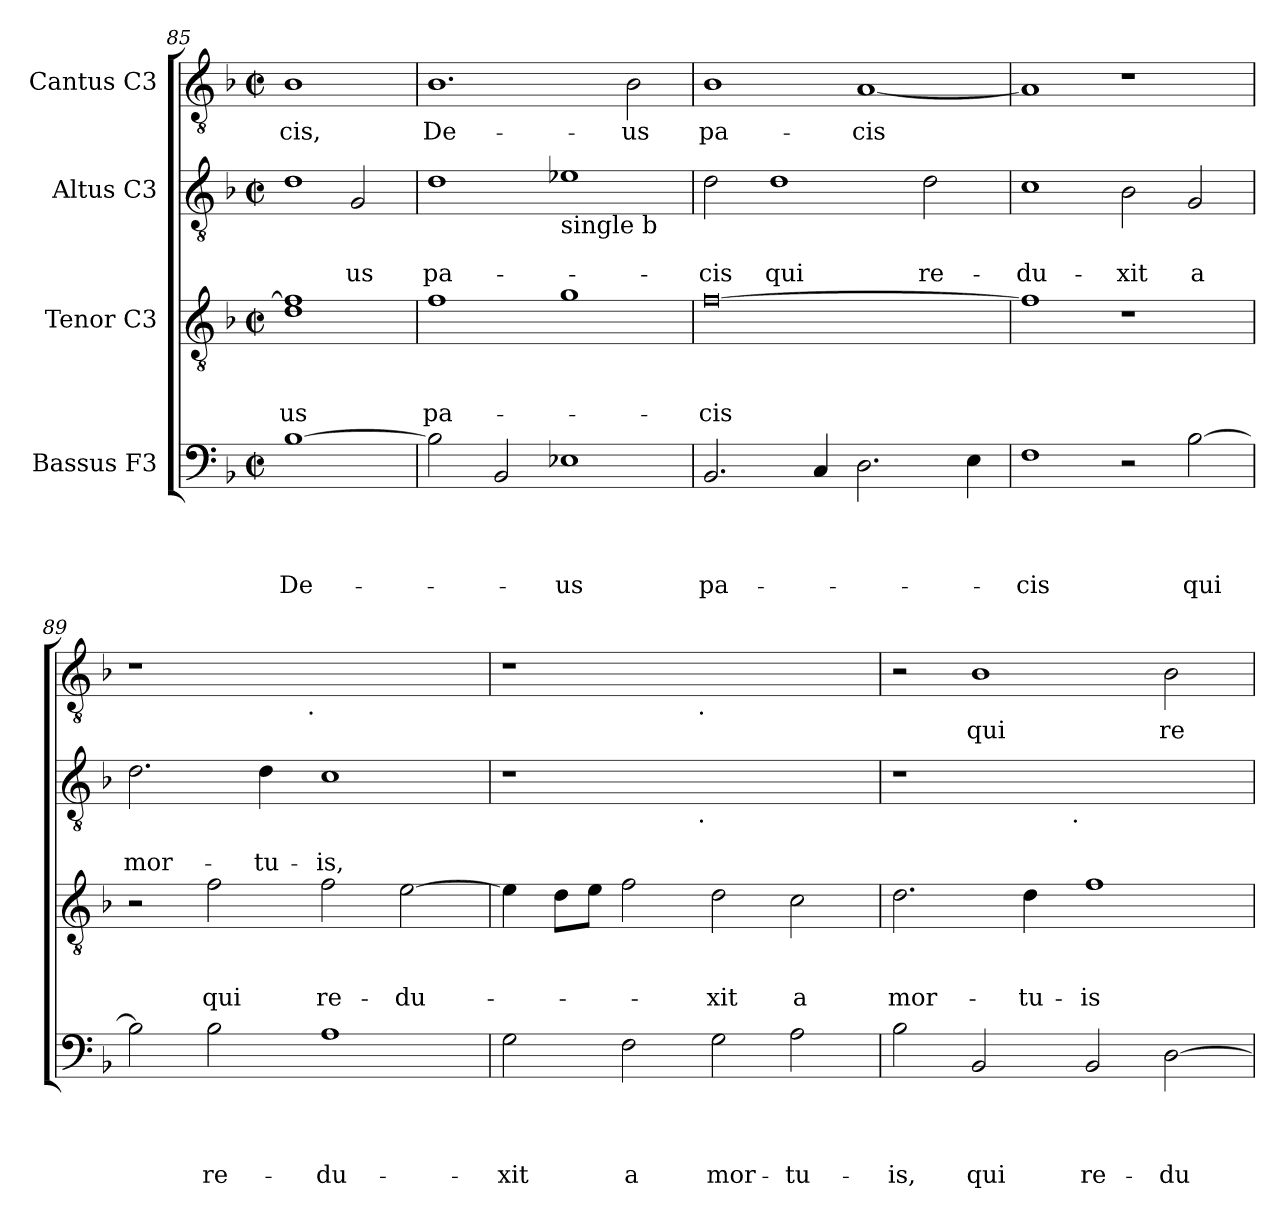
**kern	**text	**text	**text	**text	**kern	**text	**text	**text	**kern	**text	**text	**kern	**text
*part4	*part4	*part4	*part4	*part4	*part3	*part3	*part3	*part3	*part2	*part2	*part2	*part1	*part1
*staff4	*staff4	*staff4	*staff4	*staff4	*staff3	*staff3	*staff3	*staff3	*staff2	*staff2	*staff2	*staff1	*staff1
*I"Bassus F3	*	*	*	*	*I"Tenor C3	*	*	*	*I"Altus C3	*	*	*I"Cantus C3	*
*clefF4	*	*	*	*	*clefGv2	*	*	*	*clefGv2	*	*	*clefGv2	*
*k[b-]	*	*	*	*	*k[b-]	*	*	*	*k[b-]	*	*	*k[b-]	*
*F:	*	*	*	*	*F:	*	*	*	*F:	*	*	*F:	*
*M2/2	*	*	*	*	*M2/2	*	*	*	*M2/2	*	*	*M2/2	*
*met(c|)	*	*	*	*	*met(c|)	*	*	*	*met(c|)	*	*	*met(c|)	*
=85	=85	=85	=85	=85	=85	=85	=85	=85	=85	=85	=85	=85	=85
!	!	!	!	!LO:LY:b	!	!	!	!LO:LY:b	!	!	!	!	!LO:LY:b
*	*	*	*	*	*	*	*	*	*^	*	*	*	*
[<1B-	.	.	.	De-	1d 1f]	.	.	-us	1d	2ryy	.	.	1B-	-cis,
!	!	!	!	!	!	!	!	!	!	!	!	!LO:LY:b	!	!
.	.	.	.	.	.	.	.	.	.	2G/	.	us	.	.
!!LO:LB:g=z
=86	=86	=86	=86	=86	=86	=86	=86	=86	=86	=86	=86	=86	=86	=86
!	!	!	!	!	!	!	!	!LO:LY:b	!	!	!	!LO:LY:b	!	!LO:LY:b
*	*	*	*	*	*	*	*	*	*v	*v	*	*	*	*
2B-\]	.	.	.	.	1f	.	.	pa-	1d	.	pa-	1.B-	De-
2BB-/	.	.	.	.	.	.	.	.	.	.	.	.	.
!	!	!	!	!	!	!	!	!	!LO:TX:b:t=single b	!	!	!	!
!	!	!	!	!LO:LY:b	!	!	!	!	!	!	!	!	!
1E-X	.	.	.	-us	1g	.	.	.	1e-	.	.	.	.
!	!	!	!	!	!	!	!	!	!	!	!	!	!LO:LY:b
.	.	.	.	.	.	.	.	.	.	.	.	2B-\	-us
=87	=87	=87	=87	=87	=87	=87	=87	=87	=87	=87	=87	=87	=87
!	!	!	!	!LO:LY:b	!	!	!	!LO:LY:b	!	!	!LO:LY:b	!	!LO:LY:b
2.BB-/	.	.	.	pa-	[>0f	.	.	-cis	2d\	.	-cis	1B-	pa-
!	!	!	!	!	!	!	!	!	!	!	!LO:LY:b	!	!
.	.	.	.	.	.	.	.	.	1d	.	qui	.	.
4C/	.	.	.	.	.	.	.	.	.	.	.	.	.
!	!	!	!	!	!	!	!	!	!	!	!	!	!LO:LY:b
2.D\	.	.	.	.	.	.	.	.	.	.	.	[<1A	-cis
!	!	!	!	!	!	!	!	!	!	!	!LO:LY:b	!	!
.	.	.	.	.	.	.	.	.	2d\	.	re-	.	.
4E\	.	.	.	.	.	.	.	.	.	.	.	.	.
=88	=88	=88	=88	=88	=88	=88	=88	=88	=88	=88	=88	=88	=88
!	!	!	!	!LO:LY:b	!	!	!	!	!	!	!LO:LY:b	!	!
1F	.	.	.	-cis	1f]	.	.	.	1c	.	-du-	1A]	.
!	!	!	!	!	!	!	!	!	!	!	!LO:LY:b	!	!
2r	.	.	.	.	1r	.	.	.	2B-\	.	-xit	1r	.
!	!	!	!	!LO:LY:b	!	!	!	!	!	!	!LO:LY:b	!	!
[>2B-\	.	.	.	qui	.	.	.	.	2G/	.	a	.	.
=89	=89	=89	=89	=89	=89	=89	=89	=89	=89	=89	=89	=89	=89
!	!	!	!	!	!	!	!	!	!	!	!LO:LY:b	!	!
*	*	*	*	*	*	*	*	*	*	*	*	*^	*
2B-\]	.	.	.	.	2r	.	.	.	2.d\	.	mor-	1r	2ryy	.
!	!	!	!	!LO:LY:b	!	!	!	!LO:LY:b	!	!	!	!	!	!
2B-\	.	.	.	re-	2f\	.	.	qui	.	.	.	.	4...ryy	.
!	!	!	!	!	!	!	!	!	!	!	!LO:LY:b	!	!	!
.	.	.	.	.	.	.	.	.	4d\	.	-tu-	.	.	.
!	!	!	!	!	!	!	!	!	!	!	!	!	!LO:TX:b:t=.	!
.	.	.	.	.	.	.	.	.	.	.	.	.	1ryy	.
!	!	!	!	!LO:LY:b	!	!	!	!LO:LY:b	!	!	!LO:LY:b	!	!	!
1A	.	.	.	-du-	2f\	.	.	re-	1c	.	-is,	1ryy	.	.
!	!	!	!	!	!	!	!	!LO:LY:b	!	!	!	!	!	!
.	.	.	.	.	[>2e\	.	.	-du-	.	.	.	.	.	.
.	.	.	.	.	.	.	.	.	.	.	.	.	32ryy	.
=90	=90	=90	=90	=90	=90	=90	=90	=90	=90	=90	=90	=90	=90	=90
!	!	!	!	!LO:LY:b	!	!	!	!	!	!	!	!	!	!
*	*	*	*	*	*	*	*	*	*^	*	*	*	*	*
2G\	.	.	.	-xit	4e\]	.	.	.	1r	2ryy	.	.	1r	2ryy	.
.	.	.	.	.	8d\L	.	.	.	.	.	.	.	.	.	.
.	.	.	.	.	8e\J	.	.	.	.	.	.	.	.	.	.
!	!	!	!	!LO:LY:b	!	!	!	!	!	!	!	!	!	!	!
2F\	.	.	.	a	2f\	.	.	.	.	4...ryy	.	.	.	4...ryy	.
!	!	!	!	!	!	!	!	!	!	!	!	!	!	!LO:TX:b:t=.	!
!	!	!	!	!	!	!	!	!	!	!LO:TX:b:t=.	!	!	!	!	!
.	.	.	.	.	.	.	.	.	.	1ryy	.	.	.	1ryy	.
!	!	!	!	!LO:LY:b	!	!	!	!LO:LY:b	!	!	!	!	!	!	!
2G\	.	.	.	mor-	2d\	.	.	-xit	1ryy	.	.	.	1ryy	.	.
!	!	!	!	!LO:LY:b	!	!	!	!LO:LY:b	!	!	!	!	!	!	!
2A\	.	.	.	-tu-	2c\	.	.	a	.	.	.	.	.	.	.
.	.	.	.	.	.	.	.	.	.	32ryy	.	.	.	32ryy	.
=91	=91	=91	=91	=91	=91	=91	=91	=91	=91	=91	=91	=91	=91	=91	=91
!	!	!	!	!LO:LY:b	!	!	!	!LO:LY:b	!	!	!	!	!	!	!
*	*	*	*	*	*	*	*	*	*	*	*	*	*v	*v	*
2B-\	.	.	.	-is,	2.d\	.	.	mor-	1r	2ryy	.	.	2r	.
!	!	!	!	!LO:LY:b	!	!	!	!	!	!	!	!	!	!LO:LY:b
2BB-/	.	.	.	qui	.	.	.	.	.	4...ryy	.	.	1B-	qui
!	!	!	!	!	!	!	!	!LO:LY:b	!	!	!	!	!	!
.	.	.	.	.	4d\	.	.	-tu-	.	.	.	.	.	.
!	!	!	!	!	!	!	!	!	!	!LO:TX:b:t=.	!	!	!	!
.	.	.	.	.	.	.	.	.	.	1ryy	.	.	.	.
!	!	!	!	!LO:LY:b	!	!	!	!LO:LY:b	!	!	!	!	!	!
2BB-/	.	.	.	re-	1f	.	.	-is	1ryy	.	.	.	.	.
!	!	!	!	!LO:LY:b	!	!	!	!	!	!	!	!	!	!LO:LY:b
[<2D\	.	.	.	-du-	.	.	.	.	.	.	.	.	2B-\	re-
.	.	.	.	.	.	.	.	.	.	32ryy	.	.	.	.
*	*	*	*	*	*	*	*	*	*v	*v	*	*	*	*
=	=	=	=	=	=	=	=	=	=	=	=	=	=
*-	*-	*-	*-	*-	*-	*-	*-	*-	*-	*-	*-	*-	*-
